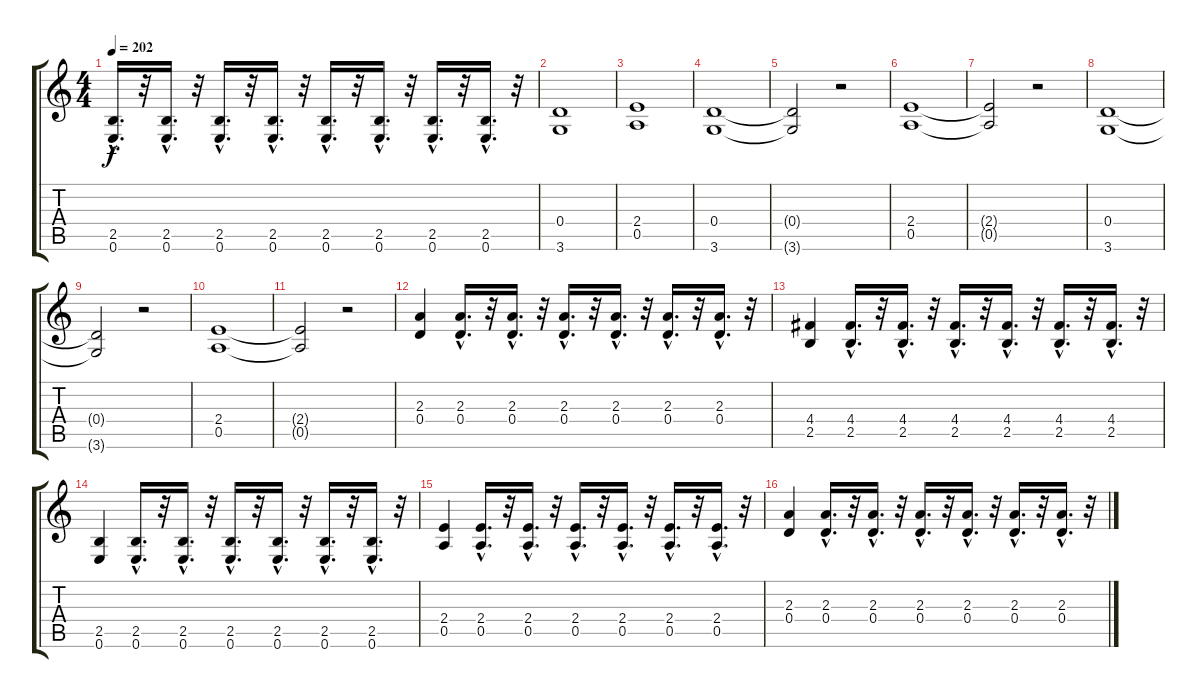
\track "" {instrument overdrivenguitar}
\staff {score tabs}
\tuning (E4 B3 G3 D3 A2 E2) {hide}
\ts (4 4)
\tempo 202
\clef g2
\ks c
(2.5{hac} 0.6{hac}).16{d dy f} r.32 (2.5{hac} 0.6{hac}).16{d} r.32 (2.5{hac} 0.6{hac}).16{d} r.32 (2.5{hac} 0.6{hac}).16{d} r.32 (2.5{hac} 0.6{hac}).16{d} r.32 (2.5{hac} 0.6{hac}).16{d} r.32 (2.5{hac} 0.6{hac}).16{d} r.32 (2.5{hac} 0.6{hac}).16{d} r.32 |
(0.4 3.6).1 |
(2.4 0.5).1 |
(0.4 3.6).1 |
(0.4{t} 3.6{t}).2 r.2 |
(2.4 0.5).1 |
(2.4{t} 0.5{t}).2 r.2 |
(0.4 3.6).1 |
(0.4{t} 3.6{t}).2 r.2 |
(2.4 0.5).1 |
(2.4{t} 0.5{t}).2 r.2 |
(2.3 0.4).4 (2.3{hac} 0.4{hac}).16{d} r.32 (2.3{hac} 0.4{hac}).16{d} r.32 (2.3{hac} 0.4{hac}).16{d} r.32 (2.3{hac} 0.4{hac}).16{d} r.32 (2.3{hac} 0.4{hac}).16{d} r.32 (2.3{hac} 0.4{hac}).16{d} r.32 |
(4.4 2.5).4 (4.4{hac} 2.5{hac}).16{d} r.32 (4.4{hac} 2.5{hac}).16{d} r.32 (4.4{hac} 2.5{hac}).16{d} r.32 (4.4{hac} 2.5{hac}).16{d} r.32 (4.4{hac} 2.5{hac}).16{d} r.32 (4.4{hac} 2.5{hac}).16{d} r.32 |
(2.5 0.6).4 (2.5{hac} 0.6{hac}).16{d} r.32 (2.5{hac} 0.6{hac}).16{d} r.32 (2.5{hac} 0.6{hac}).16{d} r.32 (2.5{hac} 0.6{hac}).16{d} r.32 (2.5{hac} 0.6{hac}).16{d} r.32 (2.5{hac} 0.6{hac}).16{d} r.32 |
(2.4 0.5).4 (2.4{hac} 0.5{hac}).16{d} r.32 (2.4{hac} 0.5{hac}).16{d} r.32 (2.4{hac} 0.5{hac}).16{d} r.32 (2.4{hac} 0.5{hac}).16{d} r.32 (2.4{hac} 0.5{hac}).16{d} r.32 (2.4{hac} 0.5{hac}).16{d} r.32 |
(2.3 0.4).4 (2.3{hac} 0.4{hac}).16{d} r.32 (2.3{hac} 0.4{hac}).16{d} r.32 (2.3{hac} 0.4{hac}).16{d} r.32 (2.3{hac} 0.4{hac}).16{d} r.32 (2.3{hac} 0.4{hac}).16{d} r.32 (2.3{hac} 0.4{hac}).16{d} r.32
